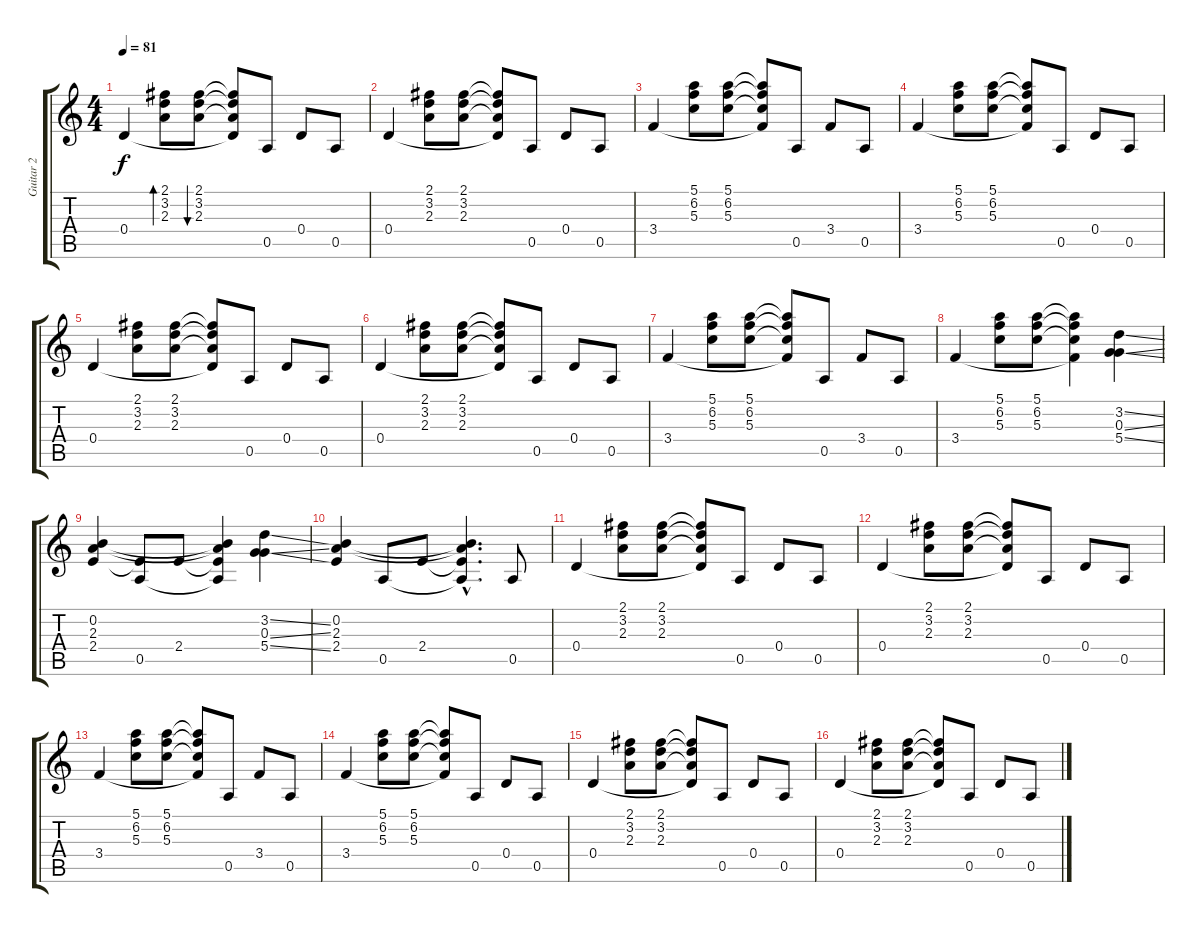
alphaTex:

\track ("Guitar 2" "Guitar 2") {instrument acousticguitarnylon}
\staff {score tabs}
\tuning (E4 B3 G3 D3 A2 E2) {hide}
\ts (4 4)
\tempo 81
\clef g2
\ks c
0.4.4{dy f instrument acousticguitarnylon} (2.1 3.2 2.3).8{bd 60} (2.1 3.2 2.3).8{bu 60} (2.1{t} 3.2{t} 2.3{t} 0.4{t}).8 0.5.8 0.4.8 0.5.8 |
0.4.4 (2.1 3.2 2.3).8 (2.1 3.2 2.3).8 (2.1{t} 3.2{t} 2.3{t} 0.4{t}).8 0.5.8 0.4.8 0.5.8 |
3.4.4 (5.1 6.2 5.3).8 (5.1 6.2 5.3).8 (5.1{t} 6.2{t} 5.3{t} 3.4{t}).8 0.5.8 3.4.8 0.5.8 |
3.4.4 (5.1 6.2 5.3).8 (5.1 6.2 5.3).8 (5.1{t} 6.2{t} 5.3{t} 3.4{t}).8 0.5.8 0.4.8 0.5.8 |
0.4.4 (2.1 3.2 2.3).8 (2.1 3.2 2.3).8 (2.1{t} 3.2{t} 2.3{t} 0.4{t}).8 0.5.8 0.4.8 0.5.8 |
0.4.4 (2.1 3.2 2.3).8 (2.1 3.2 2.3).8 (2.1{t} 3.2{t} 2.3{t} 0.4{t}).8 0.5.8 0.4.8 0.5.8 |
3.4.4 (5.1 6.2 5.3).8 (5.1 6.2 5.3).8 (5.1{t} 6.2{t} 5.3{t} 3.4{t}).8 0.5.8 3.4.8 0.5.8 |
3.4.4 (5.1 6.2 5.3).8 (5.1 6.2 5.3).8 (5.1{t} 6.2{t} 5.3{t} 3.4{t}).4 (3.2{ss} 0.3{ss} 5.4{ss}).4 |
(0.2 2.3 2.4).4 (2.4{t} 0.5).8 2.4.8 (0.2{t} 2.3{t} 2.4{t} 0.5{t}).4 (3.2{ss} 0.3{ss} 5.4{ss}).4 |
(0.2 2.3 2.4).4 0.5.8 2.4.8 (0.2{hac t} 2.3{hac t} 2.4{hac t} 0.5{hac t}).4{d} 0.5.8 |
0.4.4 (2.1 3.2 2.3).8 (2.1 3.2 2.3).8 (2.1{t} 3.2{t} 2.3{t} 0.4{t}).8 0.5.8 0.4.8 0.5.8 |
0.4.4 (2.1 3.2 2.3).8 (2.1 3.2 2.3).8 (2.1{t} 3.2{t} 2.3{t} 0.4{t}).8 0.5.8 0.4.8 0.5.8 |
3.4.4 (5.1 6.2 5.3).8 (5.1 6.2 5.3).8 (5.1{t} 6.2{t} 5.3{t} 3.4{t}).8 0.5.8 3.4.8 0.5.8 |
3.4.4 (5.1 6.2 5.3).8 (5.1 6.2 5.3).8 (5.1{t} 6.2{t} 5.3{t} 3.4{t}).8 0.5.8 0.4.8 0.5.8 |
0.4.4 (2.1 3.2 2.3).8 (2.1 3.2 2.3).8 (2.1{t} 3.2{t} 2.3{t} 0.4{t}).8 0.5.8 0.4.8 0.5.8 |
0.4.4 (2.1 3.2 2.3).8 (2.1 3.2 2.3).8 (2.1{t} 3.2{t} 2.3{t} 0.4{t}).8 0.5.8 0.4.8 0.5.8
